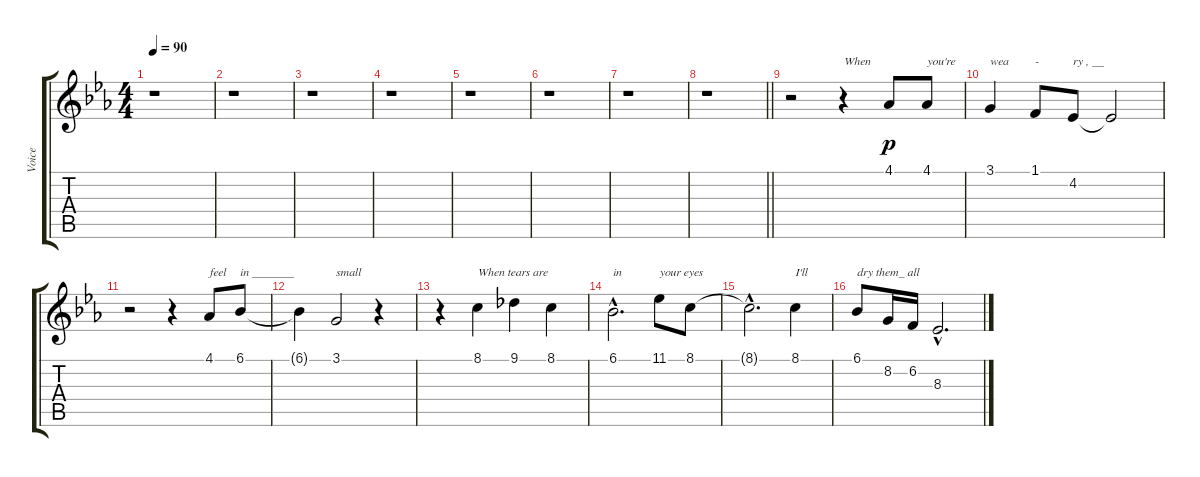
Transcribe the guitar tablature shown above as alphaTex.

\track ("Voice" "Voice") {instrument clarinet}
\staff {score tabs}
\tuning (E4 B3 G3 D3 A2 E2) {hide}
\ts (4 4)
\tempo 90
\clef g2
\ks eb
r.1{dy p instrument clarinet} |
r.1 |
r.1 |
r.1 |
r.1 |
r.1 |
r.1 |
\barLineRight lightlight
r.1 |
r.2 r.4{txt "When"} 4.1.8 4.1.8{txt "you're"} |
3.1.4{txt "wea"} 1.1.8{txt "-"} 4.2.8{txt "ry , __"} 4.2{t}.2 |
r.2 r.4 4.1.8{txt "feel"} 6.1.8{txt "in _______"} |
6.1{t}.4 3.1.2{txt "small"} r.4 |
r.4 8.1.4{txt "When tears are"} 9.1.4 8.1.4 |
6.1{hac}.2{d txt "in"} 11.1.8{txt "your eyes"} 8.1.8 |
8.1{hac t}.2{d} 8.1.4{txt "I'll"} |
6.1.8{txt "dry them_ all"} 8.2.16 6.2.16 8.3{hac}.2{d}
